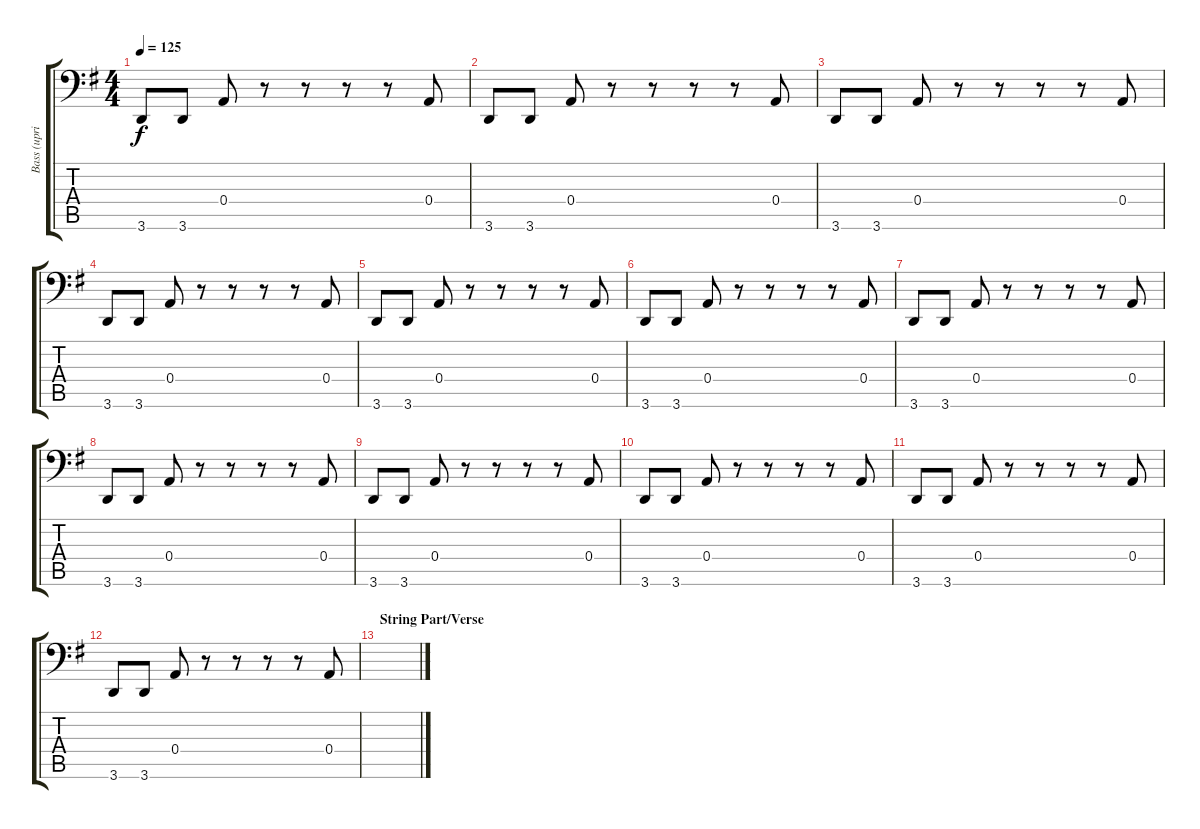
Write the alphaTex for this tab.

\track ("Bass (upright cause its indie)" "Bass (upri") {instrument acousticbass}
\staff {score tabs}
\tuning (C3 G2 D2 A1 E1 B0) {hide}
\ts (4 4)
\tempo 125
\clef f4
\ks g
3.6.8{dy f} 3.6.8 0.4.8 r.8 r.8 r.8 r.8 0.4.8 |
3.6.8 3.6.8 0.4.8 r.8 r.8 r.8 r.8 0.4.8 |
3.6.8 3.6.8 0.4.8 r.8 r.8 r.8 r.8 0.4.8 |
3.6.8 3.6.8 0.4.8 r.8 r.8 r.8 r.8 0.4.8 |
3.6.8 3.6.8 0.4.8 r.8 r.8 r.8 r.8 0.4.8 |
3.6.8 3.6.8 0.4.8 r.8 r.8 r.8 r.8 0.4.8 |
3.6.8 3.6.8 0.4.8 r.8 r.8 r.8 r.8 0.4.8 |
3.6.8 3.6.8 0.4.8 r.8 r.8 r.8 r.8 0.4.8 |
3.6.8 3.6.8 0.4.8 r.8 r.8 r.8 r.8 0.4.8 |
3.6.8 3.6.8 0.4.8 r.8 r.8 r.8 r.8 0.4.8 |
3.6.8 3.6.8 0.4.8 r.8 r.8 r.8 r.8 0.4.8 |
3.6.8 3.6.8 0.4.8 r.8 r.8 r.8 r.8 0.4.8 |
\section ("" "String Part/Verse")
